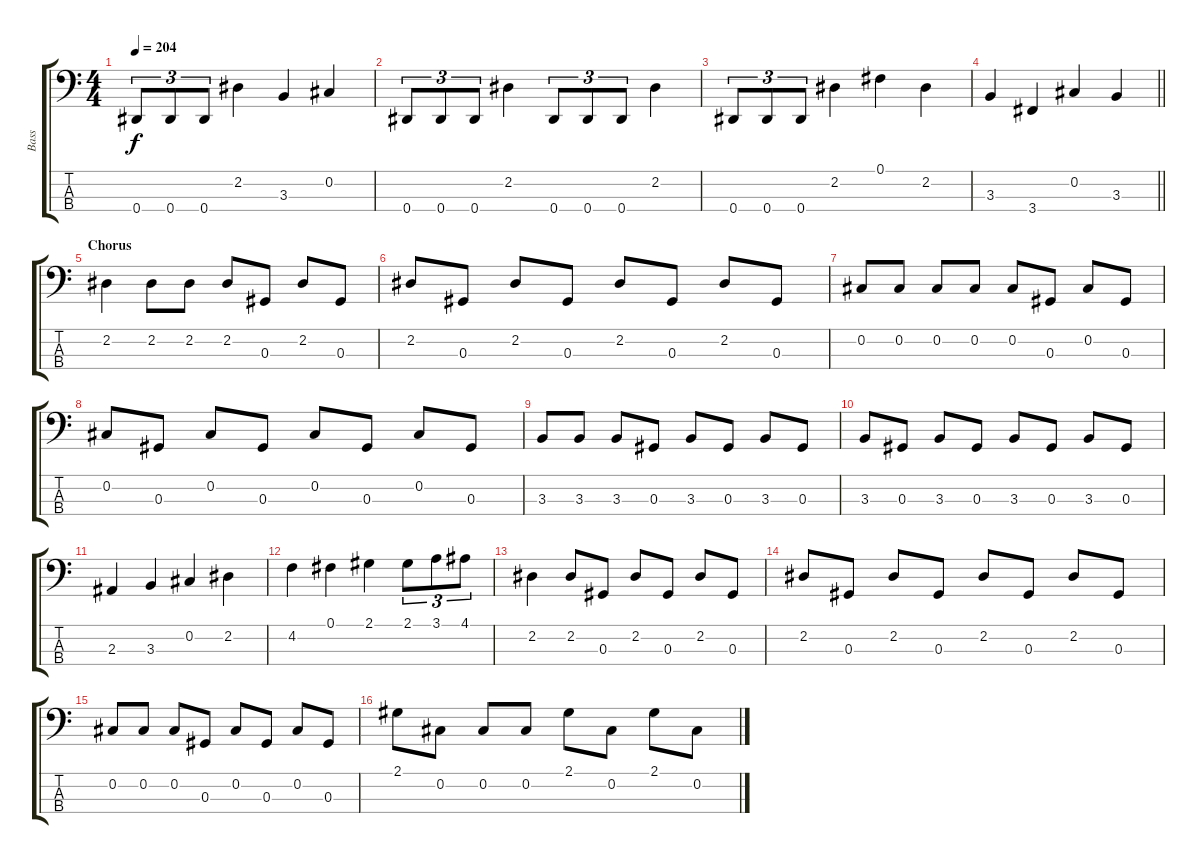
\track ("Bass" "Bass") {instrument electricbasspick}
\staff {score tabs}
\tuning (Gb2 Db2 Ab1 Eb1) {hide}
\ts (4 4)
\tempo 204
\clef f4
\ks c
0.4.8{tu (3 2) dy f} 0.4.8{tu (3 2)} 0.4.8{tu (3 2)} 2.2.4 3.3.4 0.2.4 |
0.4.8{tu (3 2)} 0.4.8{tu (3 2)} 0.4.8{tu (3 2)} 2.2.4 0.4.8{tu (3 2)} 0.4.8{tu (3 2)} 0.4.8{tu (3 2)} 2.2.4 |
0.4.8{tu (3 2)} 0.4.8{tu (3 2)} 0.4.8{tu (3 2)} 2.2.4 0.1.4 2.2.4 |
\barLineRight lightlight
3.3.4 3.4.4 0.2.4 3.3.4 |
\section ("" "Chorus")
2.2.4 2.2.8 2.2.8 2.2.8 0.3.8 2.2.8 0.3.8 |
2.2.8 0.3.8 2.2.8 0.3.8 2.2.8 0.3.8 2.2.8 0.3.8 |
0.2.8 0.2.8 0.2.8 0.2.8 0.2.8 0.3.8 0.2.8 0.3.8 |
0.2.8 0.3.8 0.2.8 0.3.8 0.2.8 0.3.8 0.2.8 0.3.8 |
3.3.8 3.3.8 3.3.8 0.3.8 3.3.8 0.3.8 3.3.8 0.3.8 |
3.3.8 0.3.8 3.3.8 0.3.8 3.3.8 0.3.8 3.3.8 0.3.8 |
2.3.4 3.3.4 0.2.4 2.2.4 |
4.2.4 0.1.4 2.1.4 2.1.8{tu (3 2)} 3.1.8{tu (3 2)} 4.1.8{tu (3 2)} |
2.2.4 2.2.8 0.3.8 2.2.8 0.3.8 2.2.8 0.3.8 |
2.2.8 0.3.8 2.2.8 0.3.8 2.2.8 0.3.8 2.2.8 0.3.8 |
0.2.8 0.2.8 0.2.8 0.3.8 0.2.8 0.3.8 0.2.8 0.3.8 |
2.1.8 0.2.8 0.2.8 0.2.8 2.1.8 0.2.8 2.1.8 0.2.8
